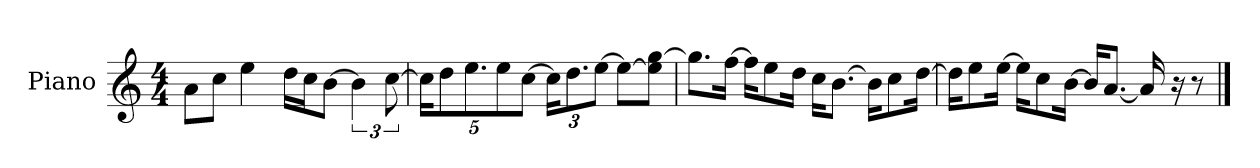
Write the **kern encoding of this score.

**kern
*part1
*staff1
*I"Piano
*I'P-no
*clefG2
*k[]
*M4/4
*MM90
=1
8a\L
8cc\J
4ee\
16dd\LL
16cc\J
[8b\J
6b\]
[12cc\
=2
*Xbrackettup
20cc\KL]
10dd\
10.ee\
10ee\
[10cc\J
24cc\KL]
12.dd\
[12ee\J
8ee\L_
8ee\] [8gg\J
=3
8.gg\L]
[16ff\Jk
16ff\KL]
8ee\
16dd\Jk
16cc\KL
[8.b\J
16b\KL]
8cc\
[16dd\Jk
!!LO:LB:g=z
=4
16dd\KL]
8ee\
[16ee\Jk
16ee\KL]
8cc\
[16b\Jk
16b/KL]
[8.a/J
16a/]
16r
8r
==
*-
